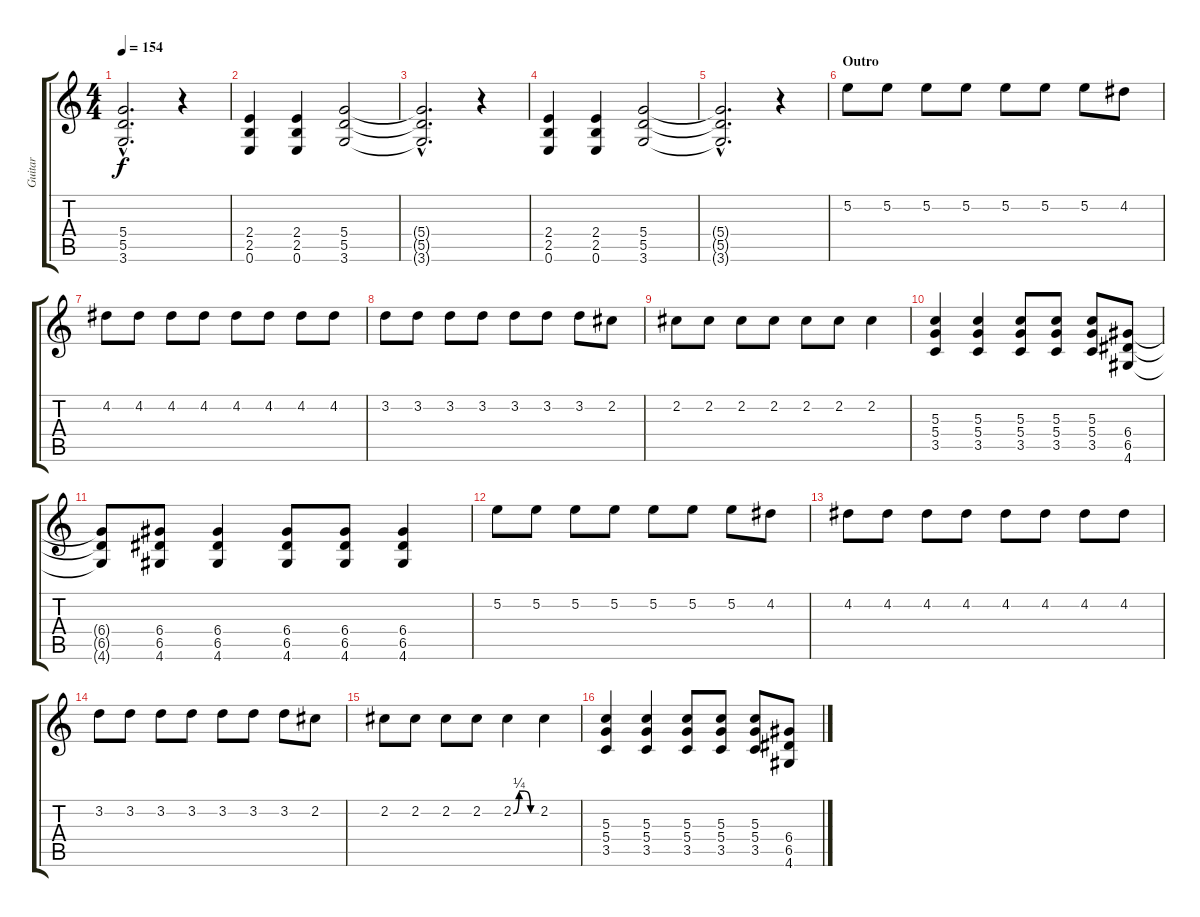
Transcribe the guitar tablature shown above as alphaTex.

\track ("Guitar" "Guitar") {instrument acousticguitarsteel}
\staff {score tabs}
\tuning (E4 B3 G3 D3 A2 E2) {hide}
\ts (4 4)
\tempo 154
\clef g2
\ks c
(5.4{hac t} 5.5{hac t} 3.6{hac t}).2{d dy f} r.4 |
(2.4 2.5 0.6).4 (2.4 2.5 0.6).4 (5.4 5.5 3.6).2 |
(5.4{hac t} 5.5{hac t} 3.6{hac t}).2{d} r.4 |
(2.4 2.5 0.6).4 (2.4 2.5 0.6).4 (5.4 5.5 3.6).2 |
(5.4{hac t} 5.5{hac t} 3.6{hac t}).2{d} r.4 |
\section ("" "Outro")
5.2.8 5.2.8 5.2.8 5.2.8 5.2.8 5.2.8 5.2.8 4.2.8 |
4.2.8 4.2.8 4.2.8 4.2.8 4.2.8 4.2.8 4.2.8 4.2.8 |
3.2.8 3.2.8 3.2.8 3.2.8 3.2.8 3.2.8 3.2.8 2.2.8 |
2.2.8 2.2.8 2.2.8 2.2.8 2.2.8 2.2.8 2.2.4 |
(5.3 5.4 3.5).4 (5.3 5.4 3.5).4 (5.3 5.4 3.5).8 (5.3 5.4 3.5).8 (5.3 5.4 3.5).8 (6.4 6.5 4.6).8 |
(6.4{t} 6.5{t} 4.6{t}).8 (6.4 6.5 4.6).8 (6.4 6.5 4.6).4 (6.4 6.5 4.6).8 (6.4 6.5 4.6).8 (6.4 6.5 4.6).4 |
5.2.8 5.2.8 5.2.8 5.2.8 5.2.8 5.2.8 5.2.8 4.2.8 |
4.2.8 4.2.8 4.2.8 4.2.8 4.2.8 4.2.8 4.2.8 4.2.8 |
3.2.8 3.2.8 3.2.8 3.2.8 3.2.8 3.2.8 3.2.8 2.2.8 |
2.2.8 2.2.8 2.2.8 2.2.8 2.2{be (custom 0 0 15 1 30 1 45 0 60 0)}.4 2.2.4 |
(5.3 5.4 3.5).4 (5.3 5.4 3.5).4 (5.3 5.4 3.5).8 (5.3 5.4 3.5).8 (5.3 5.4 3.5).8 (6.4 6.5 4.6).8
